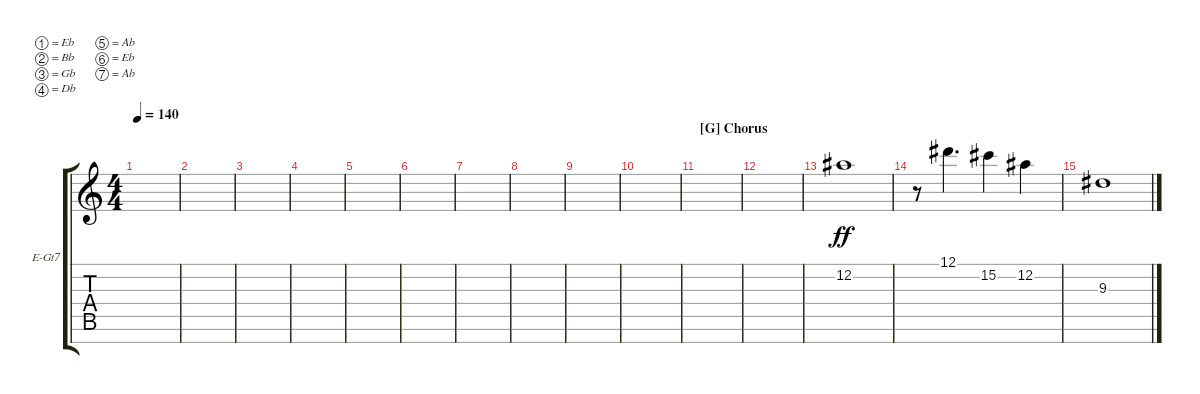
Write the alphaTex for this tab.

\bracketExtendMode groupsimilarinstruments
\firstSystemTrackNameOrientation horizontal
\otherSystemsTrackNameOrientation horizontal
\track ("Middle Guitar Ambient" "E-Gt7") {instrument electricguitarclean}
\staff {score tabs}
\tuning (Eb4 Bb3 Gb3 Db3 Ab2 Eb2 Ab1)
\ts (4 4)
\tempo 140
\clef g2
\ks c
|
|
|
|
|
|
|
|
|
|
\section ("G" "Chorus")
|
|
12.2.1{dy ff} |
r.8 12.1.4{d} 15.2.4 12.2.4 |
9.3.1
